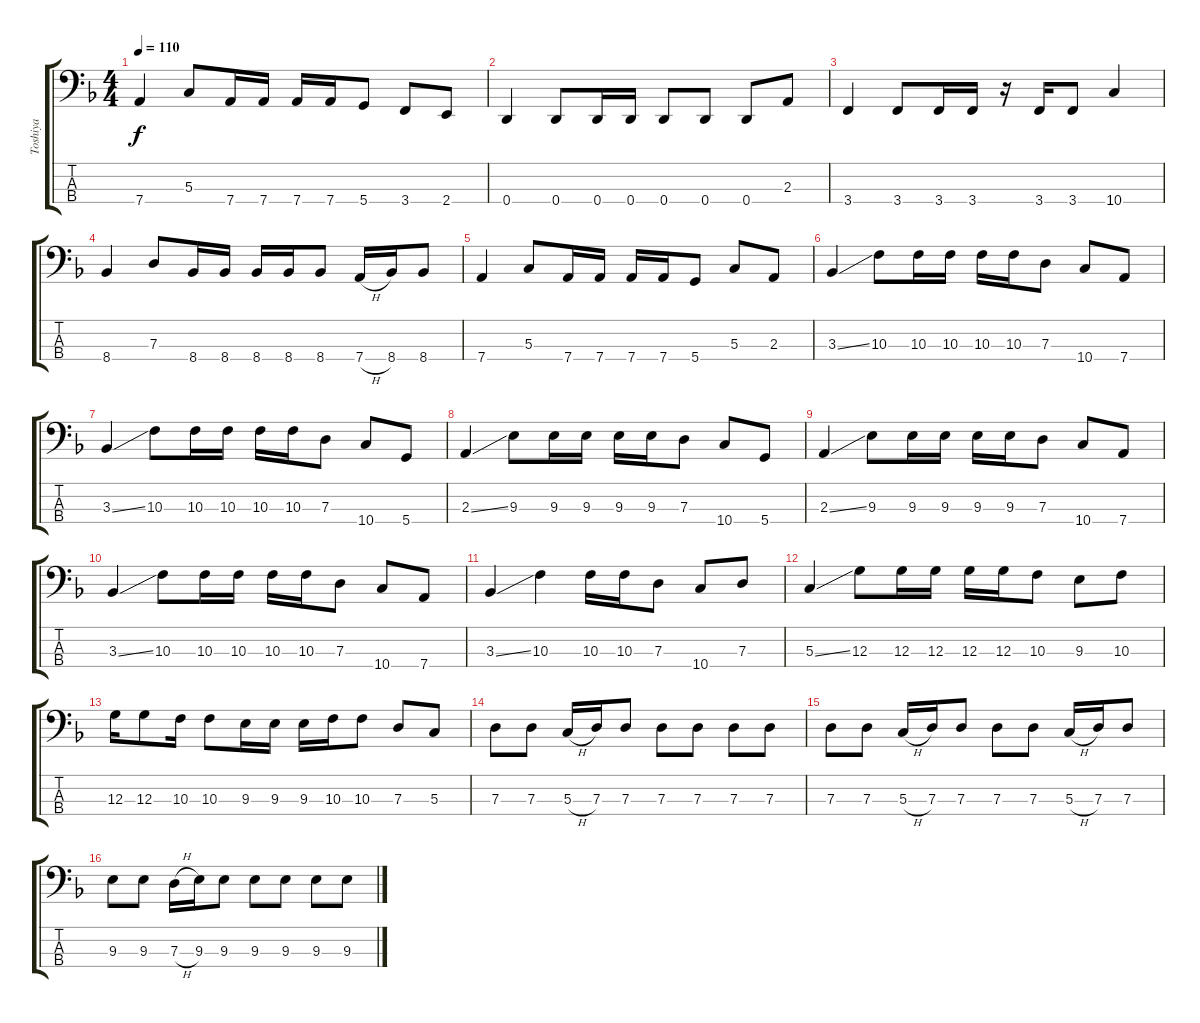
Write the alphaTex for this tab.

\track ("Toshiya" "Toshiya") {instrument electricbasspick}
\staff {score tabs}
\tuning (F2 C2 G1 D1) {hide}
\ts (4 4)
\tempo 110
\clef f4
\ks f
7.4.4{dy f} 5.3.8 7.4.16 7.4.16 7.4.16 7.4.16 5.4.8 3.4.8 2.4.8 |
0.4.4 0.4.8 0.4.16 0.4.16 0.4.8 0.4.8 0.4.8 2.3.8 |
3.4.4 3.4.8 3.4.16 3.4.16 r.16 3.4.16 3.4.8 10.4.4 |
8.4.4 7.3.8 8.4.16 8.4.16 8.4.16 8.4.16 8.4.8 7.4{h}.16 8.4.16 8.4.8 |
7.4.4 5.3.8 7.4.16 7.4.16 7.4.16 7.4.16 5.4.8 5.3.8 2.3.8 |
3.3{ss}.4 10.3.8 10.3.16 10.3.16 10.3.16 10.3.16 7.3.8 10.4.8 7.4.8 |
3.3{ss}.4 10.3.8 10.3.16 10.3.16 10.3.16 10.3.16 7.3.8 10.4.8 5.4.8 |
2.3{ss}.4 9.3.8 9.3.16 9.3.16 9.3.16 9.3.16 7.3.8 10.4.8 5.4.8 |
2.3{ss}.4 9.3.8 9.3.16 9.3.16 9.3.16 9.3.16 7.3.8 10.4.8 7.4.8 |
3.3{ss}.4 10.3.8 10.3.16 10.3.16 10.3.16 10.3.16 7.3.8 10.4.8 7.4.8 |
3.3{ss}.4 10.3.4 10.3.16 10.3.16 7.3.8 10.4.8 7.3.8 |
5.3{ss}.4 12.3.8 12.3.16 12.3.16 12.3.16 12.3.16 10.3.8 9.3.8 10.3.8 |
12.3.16 12.3.8 10.3.16 10.3.8 9.3.16 9.3.16 9.3.16 10.3.16 10.3.8 7.3.8 5.3.8 |
7.3.8 7.3.8 5.3{h}.16 7.3.16 7.3.8 7.3.8 7.3.8 7.3.8 7.3.8 |
7.3.8 7.3.8 5.3{h}.16 7.3.16 7.3.8 7.3.8 7.3.8 5.3{h}.16 7.3.16 7.3.8 |
9.3.8 9.3.8 7.3{h}.16 9.3.16 9.3.8 9.3.8 9.3.8 9.3.8 9.3.8
